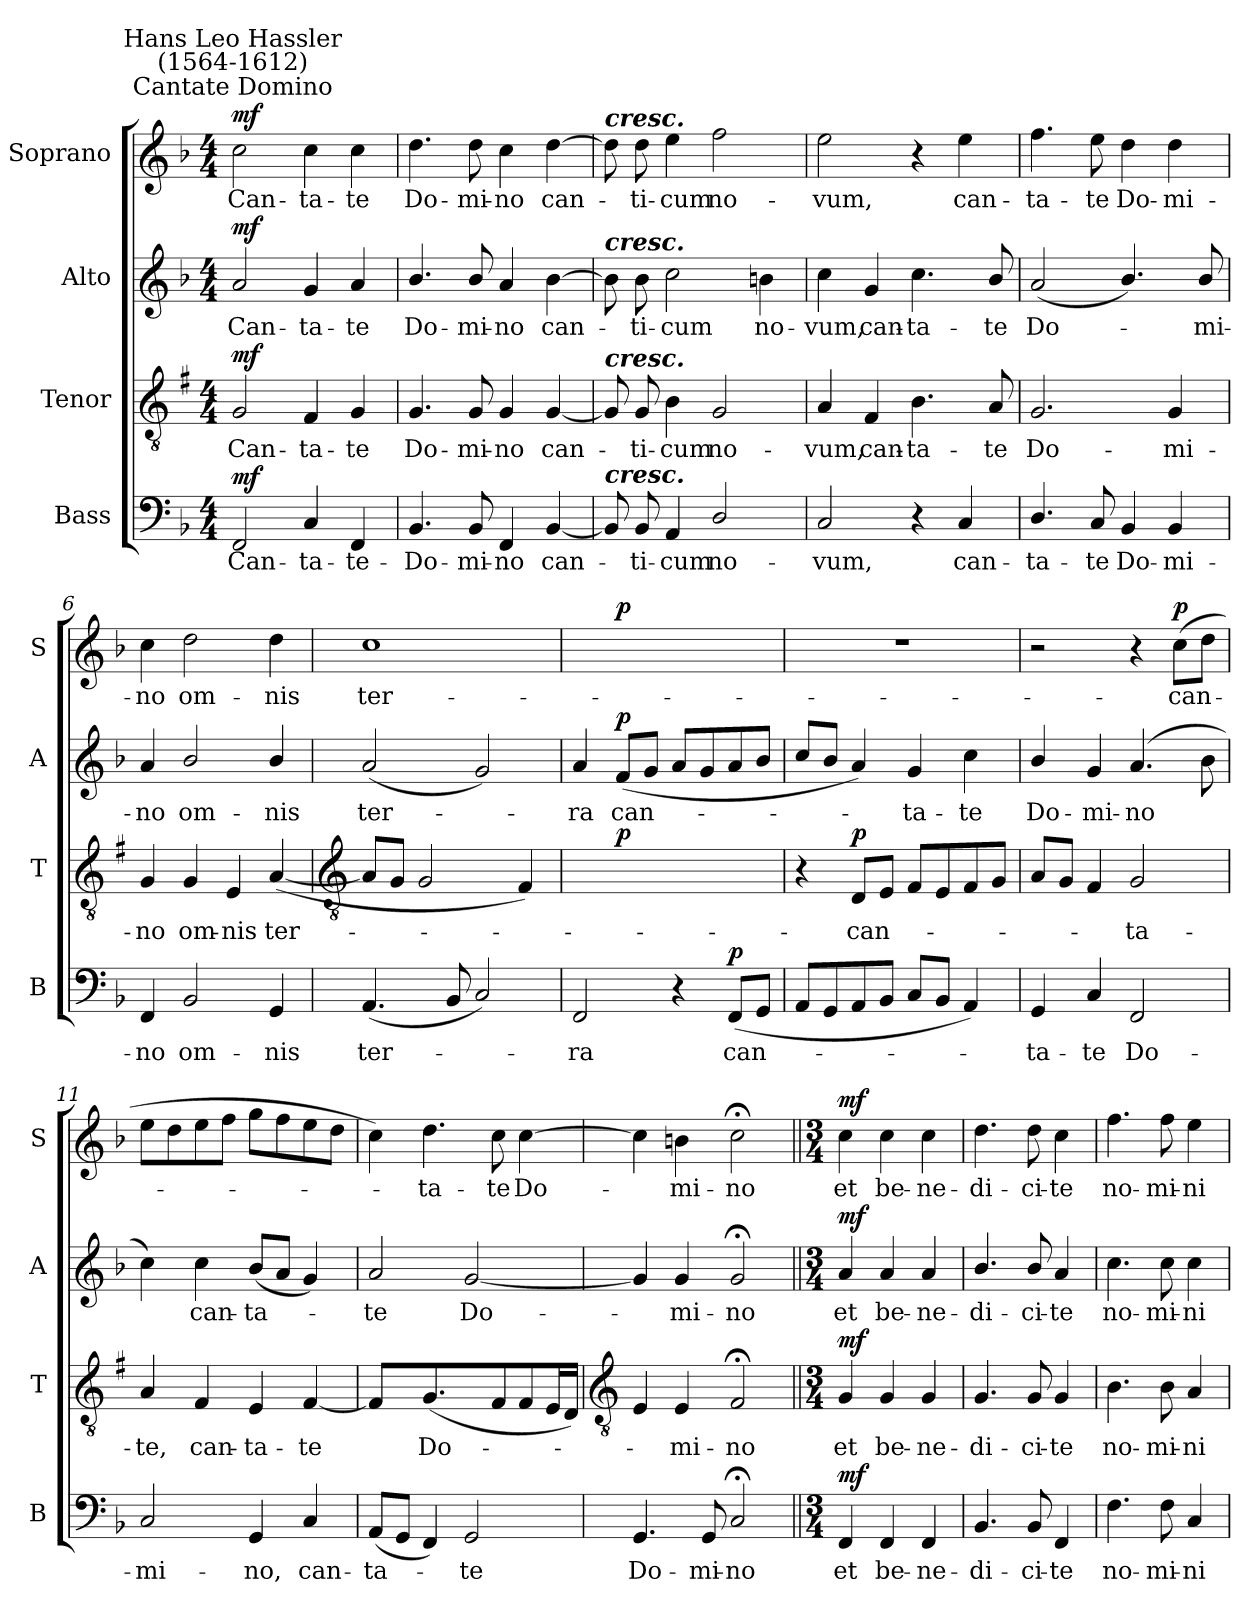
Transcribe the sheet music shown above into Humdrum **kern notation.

**kern	**text	**dynam	**kern	**text	**dynam	**kern	**text	**dynam	**kern	**text	**dynam
*part4	*part4	*part4	*part3	*part3	*part3	*part2	*part2	*part2	*part1	*part1	*part1
*staff4	*staff4	*staff4	*staff3	*staff3	*staff3	*staff2	*staff2	*staff2	*staff1	*staff1	*staff1
*I"Bass	*	*	*I"Tenor	*	*	*I"Alto	*	*	*I"Soprano	*	*
*I'B	*	*	*I'T	*	*	*I'A	*	*	*I'S	*	*
*clefF4	*	*	*clefGv2	*	*	*clefG2	*	*	*clefG2	*	*
*	*	*	*ITrd1c2	*	*	*	*	*	*	*	*
*k[b-]	*	*	*k[b-]	*	*	*k[b-]	*	*	*k[b-]	*	*
*F:	*	*	*F:	*	*	*F:	*	*	*F:	*	*
*M4/4	*	*	*M4/4	*	*	*M4/4	*	*	*M4/4	*	*
=1	=1	=1	=1	=1	=1	=1	=1	=1	=1	=1	=1
!	!	!	!	!	!	!	!	!	!LO:TX:a:cj:t=Cantate Domino	!	!
!	!	!	!	!	!	!	!	!	!LO:TX:a:cj:t=Hans Leo Hassler\n(1564-1612)	!	!
!	!LO:LY:b	!LO:DY:b	!	!LO:LY:b	!LO:DY:b	!	!LO:LY:b	!LO:DY:b	!	!LO:LY:b	!LO:DY:b
2FF	Can-	mf	2F	Can-	mf	2a	Can-	mf	2cc	Can-	mf
!	!LO:LY:b	!	!	!LO:LY:b	!	!	!LO:LY:b	!	!	!LO:LY:b	!
4C	-ta-	.	4E	-ta-	.	4g	-ta-	.	4cc	-ta-	.
!	!LO:LY:b	!	!	!LO:LY:b	!	!	!LO:LY:b	!	!	!LO:LY:b	!
4FF	-te-	.	4F	-te	.	4a	-te	.	4cc	-te	.
=2	=2	=2	=2	=2	=2	=2	=2	=2	=2	=2	=2
!	!LO:LY:b	!	!	!LO:LY:b	!	!	!LO:LY:b	!	!	!LO:LY:b	!
4.BB-	-Do-	.	4.F	Do-	.	4.b-/	Do-	.	4.dd	Do-	.
!	!LO:LY:b	!	!	!LO:LY:b	!	!	!LO:LY:b	!	!	!LO:LY:b	!
8BB-	-mi-	.	8F	-mi-	.	8b-/	-mi-	.	8dd	-mi-	.
!	!LO:LY:b	!	!	!LO:LY:b	!	!	!LO:LY:b	!	!	!LO:LY:b	!
4FF	-no	.	4F	-no	.	4a	-no	.	4cc	-no	.
!	!LO:LY:b	!	!	!LO:LY:b	!	!	!LO:LY:b	!	!	!LO:LY:b	!
[4BB-	can-	.	[4F	can-	.	[4b-\	can-	.	[4dd	can-	.
=3	=3	=3	=3	=3	=3	=3	=3	=3	=3	=3	=3
!	!	!	!	!	!	!	!	!	!LO:TX:a:Bi:t=cresc.	!	!
!	!	!	!	!	!	!LO:TX:a:Bi:t=cresc.	!	!	!	!	!
!	!	!	!LO:TX:a:Bi:t=cresc.	!	!	!	!	!	!	!	!
!LO:TX:a:Bi:t=cresc.	!	!	!	!	!	!	!	!	!	!	!
8BB-]	.	.	8F]	.	.	8b-\]	.	.	8dd]	.	.
!	!LO:LY:b	!	!	!LO:LY:b	!	!	!LO:LY:b	!	!	!LO:LY:b	!
8BB-	ti-	.	8F	ti-	.	8b-\	ti-	.	8dd	ti-	.
!	!LO:LY:b	!	!	!LO:LY:b	!	!	!LO:LY:b	!	!	!LO:LY:b	!
4AA	-cum	.	4A	-cum	.	2cc	-cum	.	4ee	-cum	.
!	!LO:LY:b	!	!	!LO:LY:b	!	!	!	!	!	!LO:LY:b	!
2D/	no-	.	2F	no-	.	.	.	.	2ff	no-	.
!	!	!	!	!	!	!	!LO:LY:b	!	!	!	!
.	.	.	.	.	.	4bn	no-	.	.	.	.
=4	=4	=4	=4	=4	=4	=4	=4	=4	=4	=4	=4
!	!LO:LY:b	!	!	!LO:LY:b	!	!	!LO:LY:b	!	!	!LO:LY:b	!
2C	-vum,	.	4G	-vum,	.	4cc	-vum,	.	2ee	-vum,	.
!	!	!	!	!LO:LY:b	!	!	!LO:LY:b	!	!	!	!
.	.	.	4E	can-	.	4g	can-	.	.	.	.
!	!	!	!	!LO:LY:b	!	!	!LO:LY:b	!	!	!	!
4r	.	.	4.A	-ta-	.	4.cc	-ta-	.	4r	.	.
!	!LO:LY:b	!	!	!	!	!	!	!	!	!LO:LY:b	!
4C	can-	.	.	.	.	.	.	.	4ee	can-	.
!	!	!	!	!LO:LY:b	!	!	!LO:LY:b	!	!	!	!
.	.	.	8G	-te	.	8b-/	-te	.	.	.	.
=5	=5	=5	=5	=5	=5	=5	=5	=5	=5	=5	=5
!	!LO:LY:b	!	!	!LO:LY:b	!	!	!LO:LY:b	!	!	!LO:LY:b	!
4.D/	-ta-	.	2.F	Do-	.	(<2a	Do-	.	4.ff	-ta-	.
!	!LO:LY:b	!	!	!	!	!	!	!	!	!LO:LY:b	!
8C	-te	.	.	.	.	.	.	.	8ee	-te	.
!	!LO:LY:b	!	!	!	!	!	!	!	!	!LO:LY:b	!
4BB-	Do-	.	.	.	.	4.b-/)	.	.	4dd	Do-	.
!	!LO:LY:b	!	!	!LO:LY:b	!	!	!	!	!	!LO:LY:b	!
4BB-	-mi-	.	4F	-mi-	.	.	.	.	4dd	-mi-	.
!	!	!	!	!	!	!	!LO:LY:b	!	!	!	!
.	.	.	.	.	.	8b-/	mi-	.	.	.	.
=6	=6	=6	=6	=6	=6	=6	=6	=6	=6	=6	=6
!	!LO:LY:b	!	!	!LO:LY:b	!	!	!LO:LY:b	!	!	!LO:LY:b	!
4FF	-no	.	4F	-no	.	4a	-no	.	4cc	-no	.
!	!LO:LY:b	!	!	!LO:LY:b	!	!	!LO:LY:b	!	!	!LO:LY:b	!
2BB-	om-	.	4F	om-	.	2b-/	om-	.	2dd	om-	.
!	!	!	!	!LO:LY:b	!	!	!	!	!	!	!
.	.	.	4D	-nis	.	.	.	.	.	.	.
!	!LO:LY:b	!	!	!LO:LY:b	!	!	!LO:LY:b	!	!	!LO:LY:b	!
4GG	-nis	.	(<[4G	ter-	.	4b-/	-nis	.	4dd	-nis	.
!!LO:LB:g=z
=7	=7	=7	=7	=7	=7	=7	=7	=7	=7	=7	=7
*	*	*	*clefGv2	*	*	*	*	*	*	*	*
!	!LO:LY:b	!	!	!	!	!	!LO:LY:b	!	!	!LO:LY:b	!
(<4.AA	ter-	.	8GL]	.	.	(<2a	ter-	.	1cc	ter-	.
.	.	.	8FJ	.	.	.	.	.	.	.	.
.	.	.	2F	.	.	.	.	.	.	.	.
8BB-	.	.	.	.	.	.	.	.	.	.	.
2C)	.	.	.	.	.	2g)	.	.	.	.	.
.	.	.	4E)	.	.	.	.	.	.	.	.
=8	=8	=8	=8	=8	=8	=8	=8	=8	=8	=8	=8
!	!LO:LY:b	!	!	!LO:LY:b	!	!	!LO:LY:b	!	!	!LO:LY:b	!
2FF	ra	.	[4Fyy	ra	.	4a	ra	.	[4ccyy	-ra.	.
!	!	!	!	!	!LO:DY:b	!	!LO:LY:b	!LO:DY:b	!	!	!LO:DY:b
.	.	.	2.Fyy]	.	p	(<8fL	can-	p	2.ccyy]	.	p
.	.	.	.	.	.	8gJ	.	.	.	.	.
4r	.	.	.	.	.	8aL	.	.	.	.	.
.	.	.	.	.	.	8g	.	.	.	.	.
!	!LO:LY:b	!LO:DY:b	!	!	!	!	!	!	!	!	!
(<8FFL	can-	p	.	.	.	8a	.	.	.	.	.
8GGJ	.	.	.	.	.	8b-J	.	.	.	.	.
=9	=9	=9	=9	=9	=9	=9	=9	=9	=9	=9	=9
8AAL	.	.	4r	.	.	8cc/L	.	.	1r	.	.
8GG	.	.	.	.	.	8b-/J	.	.	.	.	.
!	!	!	!	!LO:LY:b	!LO:DY:b	!	!	!	!	!	!
8AA	.	.	8CL	can-	p	4a)	.	.	.	.	.
8BB-J	.	.	8DJ	.	.	.	.	.	.	.	.
!	!	!	!	!	!	!	!LO:LY:b	!	!	!	!
8CL	.	.	8EL	.	.	4g	ta-	.	.	.	.
8BB-J	.	.	8D	.	.	.	.	.	.	.	.
!	!	!	!	!	!	!	!LO:LY:b	!	!	!	!
4AA)	.	.	8E	.	.	4cc	-te	.	.	.	.
.	.	.	8FJ	.	.	.	.	.	.	.	.
=10	=10	=10	=10	=10	=10	=10	=10	=10	=10	=10	=10
!	!LO:LY:b	!	!	!LO:LY:b	!	!	!LO:LY:b	!	!	!	!
4GG	ta-	.	8GL	.	.	4b-/	Do-	.	2r	.	.
.	.	.	8FJ	.	.	.	.	.	.	.	.
!	!LO:LY:b	!	!	!	!	!	!LO:LY:b	!	!	!	!
4C	-te	.	4E	.	.	4g	-mi-	.	.	.	.
!	!LO:LY:b	!	!	!LO:LY:b	!	!	!LO:LY:b	!	!	!	!
2FF	Do-	.	2F	ta-	.	(>4.a	-no	.	4r	.	.
!	!	!	!	!	!	!	!	!	!	!LO:LY:b	!LO:DY:b
.	.	.	.	.	.	.	.	.	(>8ccL	can-	p
.	.	.	.	.	.	8b-	.	.	8ddJ	.	.
=11	=11	=11	=11	=11	=11	=11	=11	=11	=11	=11	=11
!	!LO:LY:b	!	!	!LO:LY:b	!	!	!	!	!	!	!
2C	-mi-	.	4G	-te,	.	4cc)	.	.	8eeL	.	.
.	.	.	.	.	.	.	.	.	8dd	.	.
!	!	!	!	!LO:LY:b	!	!	!LO:LY:b	!	!	!	!
.	.	.	4E	can-	.	4cc	can-	.	8ee	.	.
.	.	.	.	.	.	.	.	.	8ffJ	.	.
!	!LO:LY:b	!	!	!LO:LY:b	!	!	!LO:LY:b	!	!	!	!
4GG	-no,	.	4D	-ta-	.	(<8b-/L	-ta-	.	8ggL	.	.
.	.	.	.	.	.	8aJ	.	.	8ff	.	.
!	!LO:LY:b	!	!	!LO:LY:b	!	!	!	!	!	!	!
4C	can-	.	[4E	-te	.	4g)	.	.	8ee	.	.
.	.	.	.	.	.	.	.	.	8ddJ	.	.
=12	=12	=12	=12	=12	=12	=12	=12	=12	=12	=12	=12
!	!LO:LY:b	!	!	!	!	!	!LO:LY:b	!	!	!	!
(<8AAL	-ta-	.	4E]	.	.	2a	te	.	4cc)	.	.
8GGJ	.	.	.	.	.	.	.	.	.	.	.
!	!	!	!	!LO:LY:b	!	!	!	!	!	!LO:LY:b	!
4FF)	.	.	(<4.F	Do-	.	.	.	.	4.dd	ta-	.
!	!LO:LY:b	!	!	!	!	!	!LO:LY:b	!	!	!	!
2GG	te	.	.	.	.	[2g	Do-	.	.	.	.
!	!	!	!	!	!	!	!	!	!	!LO:LY:b	!
.	.	.	8E	.	.	.	.	.	8cc	-te	.
!	!	!	!	!	!	!	!	!	!	!LO:LY:b	!
.	.	.	8EL	.	.	.	.	.	[4cc	Do-	.
.	.	.	16D	.	.	.	.	.	.	.	.
.	.	.	16CJJ)	.	.	.	.	.	.	.	.
!!LO:LB:g=z
=13	=13	=13	=13	=13	=13	=13	=13	=13	=13	=13	=13
*	*	*	*clefGv2	*	*	*	*	*	*	*	*
!	!LO:LY:b	!	!	!	!	!	!	!	!	!	!
4.GG	Do-	.	4D	.	.	4g]	.	.	4cc]	.	.
!	!	!	!	!LO:LY:b	!	!	!LO:LY:b	!	!	!LO:LY:b	!
.	.	.	4D	mi-	.	4g	mi-	.	4bn	mi-	.
!	!LO:LY:b	!	!	!	!	!	!	!	!	!	!
8GG	-mi-	.	.	.	.	.	.	.	.	.	.
!	!LO:LY:b	!	!	!LO:LY:b	!	!	!LO:LY:b	!	!	!LO:LY:b	!
2C;<	-no	.	2E;<	-no	.	2g;<	-no	.	2cc;<	-no	.
=14||	=14||	=14||	=14||	=14||	=14||	=14||	=14||	=14||	=14||	=14||	=14||
*M3/4	*	*	*M3/4	*	*	*M3/4	*	*	*M3/4	*	*
!	!LO:LY:b	!LO:DY:b	!	!LO:LY:b	!LO:DY:b	!	!LO:LY:b	!LO:DY:b	!	!LO:LY:b	!LO:DY:b
4FF	et	mf	4F	et	mf	4a	et	mf	4cc	et	mf
!	!LO:LY:b	!	!	!LO:LY:b	!	!	!LO:LY:b	!	!	!LO:LY:b	!
4FF	be-	.	4F	be-	.	4a	be-	.	4cc	be-	.
!	!LO:LY:b	!	!	!LO:LY:b	!	!	!LO:LY:b	!	!	!LO:LY:b	!
4FF	-ne-	.	4F	-ne-	.	4a	-ne-	.	4cc	-ne-	.
=15	=15	=15	=15	=15	=15	=15	=15	=15	=15	=15	=15
!	!LO:LY:b	!	!	!LO:LY:b	!	!	!LO:LY:b	!	!	!LO:LY:b	!
4.BB-	-di-	.	4.F	-di-	.	4.b-/	-di-	.	4.dd	-di-	.
!	!LO:LY:b	!	!	!LO:LY:b	!	!	!LO:LY:b	!	!	!LO:LY:b	!
8BB-	-ci-	.	8F	-ci-	.	8b-/	-ci-	.	8dd	-ci-	.
!	!LO:LY:b	!	!	!LO:LY:b	!	!	!LO:LY:b	!	!	!LO:LY:b	!
4FF	-te	.	4F	-te	.	4a	-te	.	4cc	-te	.
=16	=16	=16	=16	=16	=16	=16	=16	=16	=16	=16	=16
!	!LO:LY:b	!	!	!LO:LY:b	!	!	!LO:LY:b	!	!	!LO:LY:b	!
4.F	no-	.	4.A	no-	.	4.cc	no-	.	4.ff	no-	.
!	!LO:LY:b	!	!	!LO:LY:b	!	!	!LO:LY:b	!	!	!LO:LY:b	!
8F	-mi-	.	8A	-mi-	.	8cc	-mi-	.	8ff	-mi-	.
!	!LO:LY:b	!	!	!LO:LY:b	!	!	!LO:LY:b	!	!	!LO:LY:b	!
4C	-ni	.	4G	-ni	.	4cc	-ni	.	4ee	-ni	.
=	=	=	=	=	=	=	=	=	=	=	=
*-	*-	*-	*-	*-	*-	*-	*-	*-	*-	*-	*-
